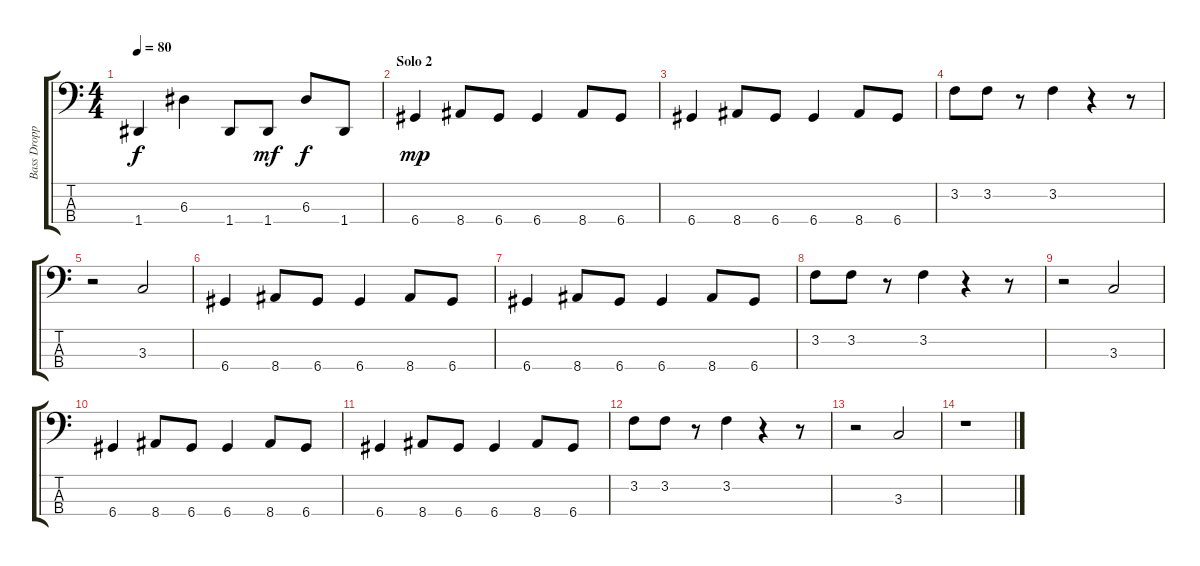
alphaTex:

\track ("Bass Dropped D" "Bass Dropp") {instrument acousticbass}
\staff {score tabs}
\tuning (G2 D2 A1 D1) {hide}
\ts (4 4)
\tempo 80
\clef f4
\ks c
1.4.4{dy f} 6.3.4 1.4.8 1.4.8{dy mf} 6.3.8{dy f} 1.4.8 |
\section ("" "Solo 2")
6.4.4{dy mp} 8.4.8 6.4.8 6.4.4 8.4.8 6.4.8 |
6.4.4 8.4.8 6.4.8 6.4.4 8.4.8 6.4.8 |
3.2.8 3.2.8 r.8 3.2.4 r.4 r.8 |
r.2 3.3.2 |
6.4.4 8.4.8 6.4.8 6.4.4 8.4.8 6.4.8 |
6.4.4 8.4.8 6.4.8 6.4.4 8.4.8 6.4.8 |
3.2.8 3.2.8 r.8 3.2.4 r.4 r.8 |
r.2 3.3.2 |
6.4.4 8.4.8 6.4.8 6.4.4 8.4.8 6.4.8 |
6.4.4 8.4.8 6.4.8 6.4.4 8.4.8 6.4.8 |
3.2.8 3.2.8 r.8 3.2.4 r.4 r.8 |
r.2 3.3.2 |
r.1
